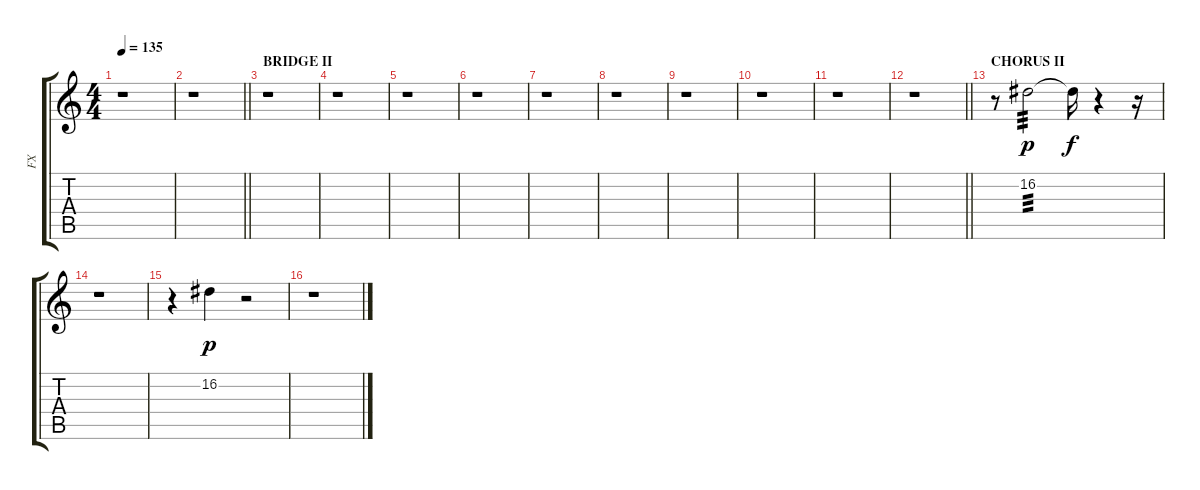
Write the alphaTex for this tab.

\track ("FX" "FX") {instrument tremolostrings}
\staff {score tabs}
\tuning (E4 B3 G3 D3 A2 E2) {hide}
\ts (4 4)
\tempo 135
\clef g2
\ks c
r.1{dy fff} |
\barLineRight lightlight
r.1 |
\section ("" "BRIDGE II")
r.1 |
r.1 |
r.1 |
r.1 |
r.1 |
r.1 |
r.1 |
r.1 |
r.1 |
\barLineRight lightlight
r.1 |
\section ("" "CHORUS II")
r.8 16.2.2{tp 3 dy p instrument fx5brightness} 16.2{t}.16{dy f} r.4 r.16 |
r.1 |
r.4 16.2.4{dy p instrument fx5brightness} r.2 |
r.1
